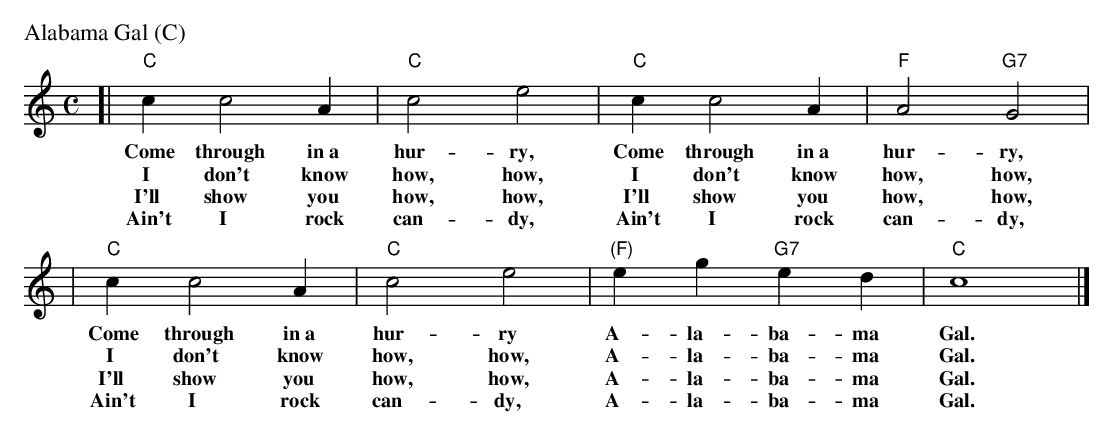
X:1
M: C
L: 1/8
P: Alabama Gal (C)
K: C
[| "C"c2 c4 A2 | "C"c4 e4 | "C"c2 c4 A2 | "F"A4 "G7"G4 |
w: Come through in~a hur-ry, Come through in~a hur-ry,
w: I don't know how, how, I don't know how, how,
w: I'll show you how, how, I'll show you how, how,
w: Ain't I rock can-dy, Ain't I rock can-dy,
| "C"c2 c4 A2 | "C"c4 e4 | "(F)"e2 g2 "G7"e2 d2 | "C"c8 |]
w: Come through in~a hur-ry A-la-ba-ma Gal.
w: I don't know how, how, A-la-ba-ma Gal.
w: I'll show you how, how, A-la-ba-ma Gal.
w: Ain't I rock can-dy, A-la-ba-ma Gal.
